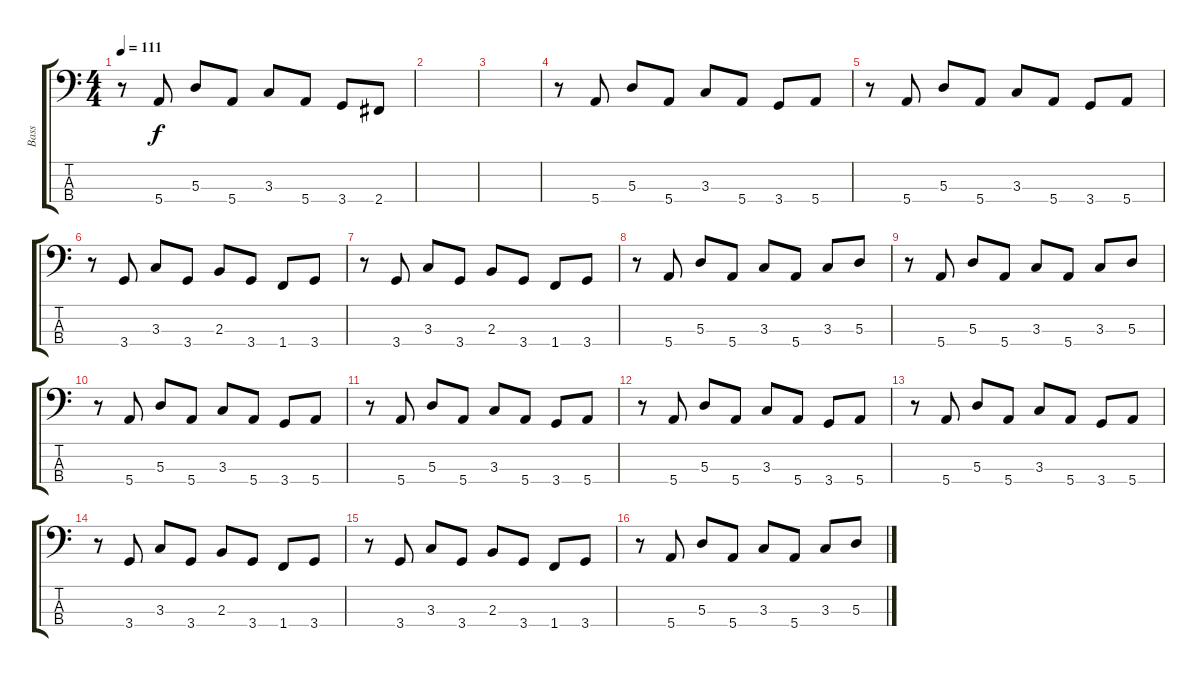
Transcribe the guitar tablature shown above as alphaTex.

\track ("Bass" "Bass") {instrument electricbassfinger}
\staff {score tabs}
\tuning (G2 D2 A1 E1) {hide}
\ts (4 4)
\tempo 111
\clef f4
\ks c
r.8{dy f} 5.4.8 5.3.8 5.4.8 3.3.8 5.4.8 3.4.8 2.4.8 |
|
|
r.8 5.4.8 5.3.8 5.4.8 3.3.8 5.4.8 3.4.8 5.4.8 |
r.8 5.4.8 5.3.8 5.4.8 3.3.8 5.4.8 3.4.8 5.4.8 |
r.8 3.4.8 3.3.8 3.4.8 2.3.8 3.4.8 1.4.8 3.4.8 |
r.8 3.4.8 3.3.8 3.4.8 2.3.8 3.4.8 1.4.8 3.4.8 |
r.8 5.4.8 5.3.8 5.4.8 3.3.8 5.4.8 3.3.8 5.3.8 |
r.8 5.4.8 5.3.8 5.4.8 3.3.8 5.4.8 3.3.8 5.3.8 |
r.8 5.4.8 5.3.8 5.4.8 3.3.8 5.4.8 3.4.8 5.4.8 |
r.8 5.4.8 5.3.8 5.4.8 3.3.8 5.4.8 3.4.8 5.4.8 |
r.8 5.4.8 5.3.8 5.4.8 3.3.8 5.4.8 3.4.8 5.4.8 |
r.8 5.4.8 5.3.8 5.4.8 3.3.8 5.4.8 3.4.8 5.4.8 |
r.8 3.4.8 3.3.8 3.4.8 2.3.8 3.4.8 1.4.8 3.4.8 |
r.8 3.4.8 3.3.8 3.4.8 2.3.8 3.4.8 1.4.8 3.4.8 |
r.8 5.4.8 5.3.8 5.4.8 3.3.8 5.4.8 3.3.8 5.3.8
